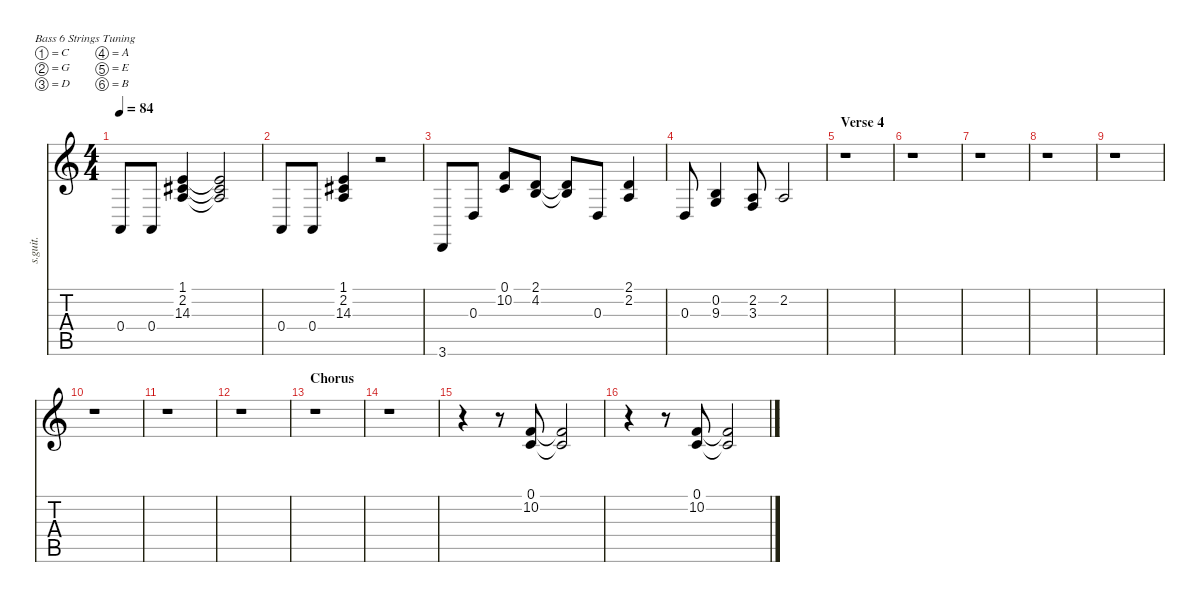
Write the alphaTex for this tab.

\defaultSystemsLayout 4
\hideDynamics
\bracketExtendMode nobrackets
\track ("Paul McCartney - Piano" "s.guit.") {instrument electricpiano1}
\staff {score tabs}
\tuning (C3 G2 D2 A1 E1 B0)
\displaytranspose 12
\ts (4 4)
\tempo 84
\clef g2
\ks c
0.4.8{lyrics (0 "") lyrics (1 "") lyrics (2 "") lyrics (3 "") lyrics (4 "") dy mp} 0.4.8{lyrics (0 "") lyrics (1 "") lyrics (2 "") lyrics (3 "") lyrics (4 "")} (1.1{acc #} 2.2 14.3).4{lyrics (0 "") lyrics (1 "") lyrics (2 "") lyrics (3 "") lyrics (4 "")} (1.1{t acc #} 2.2{t} 14.3{t}).2{lyrics (0 "") lyrics (1 "") lyrics (2 "") lyrics (3 "") lyrics (4 "")} |
0.4.8{lyrics (0 "") lyrics (1 "") lyrics (2 "") lyrics (3 "") lyrics (4 "")} 0.4.8{lyrics (0 "") lyrics (1 "") lyrics (2 "") lyrics (3 "") lyrics (4 "")} (1.1{acc #} 2.2 14.3).4{lyrics (0 "") lyrics (1 "") lyrics (2 "") lyrics (3 "") lyrics (4 "")} r.2 |
3.6.8{lyrics (0 "") lyrics (1 "") lyrics (2 "") lyrics (3 "") lyrics (4 "")} 0.3.8{lyrics (0 "") lyrics (1 "") lyrics (2 "") lyrics (3 "") lyrics (4 "")} (0.1 10.2).8{lyrics (0 "") lyrics (1 "") lyrics (2 "") lyrics (3 "") lyrics (4 "")} (2.1 4.2).8{lyrics (0 "") lyrics (1 "") lyrics (2 "") lyrics (3 "") lyrics (4 "")} (2.1{t} 4.2{t}).8{lyrics (0 "") lyrics (1 "") lyrics (2 "") lyrics (3 "") lyrics (4 "")} 0.3.8{lyrics (0 "") lyrics (1 "") lyrics (2 "") lyrics (3 "") lyrics (4 "")} (2.1 2.2).4{lyrics (0 "") lyrics (1 "") lyrics (2 "") lyrics (3 "") lyrics (4 "")} |
0.3.8{lyrics (0 "") lyrics (1 "") lyrics (2 "") lyrics (3 "") lyrics (4 "")} (0.2 9.3).4{lyrics (0 "") lyrics (1 "") lyrics (2 "") lyrics (3 "") lyrics (4 "")} (2.2 3.3).8{lyrics (0 "") lyrics (1 "") lyrics (2 "") lyrics (3 "") lyrics (4 "")} 2.2.2{lyrics (0 "") lyrics (1 "") lyrics (2 "") lyrics (3 "") lyrics (4 "")} |
\section ("" "Verse 4")
r.1 |
r.1 |
r.1 |
r.1 |
r.1 |
r.1 |
r.1 |
r.1 |
\section ("" "Chorus")
r.1 |
r.1 |
r.4 r.8 (0.1 10.2).8{lyrics (0 "") lyrics (1 "") lyrics (2 "") lyrics (3 "") lyrics (4 "")} (0.1{t} 10.2{t}).2{lyrics (0 "") lyrics (1 "") lyrics (2 "") lyrics (3 "") lyrics (4 "")} |
r.4 r.8 (0.1 10.2).8{lyrics (0 "") lyrics (1 "") lyrics (2 "") lyrics (3 "") lyrics (4 "")} (0.1{t} 10.2{t}).2{lyrics (0 "") lyrics (1 "") lyrics (2 "") lyrics (3 "") lyrics (4 "")}
